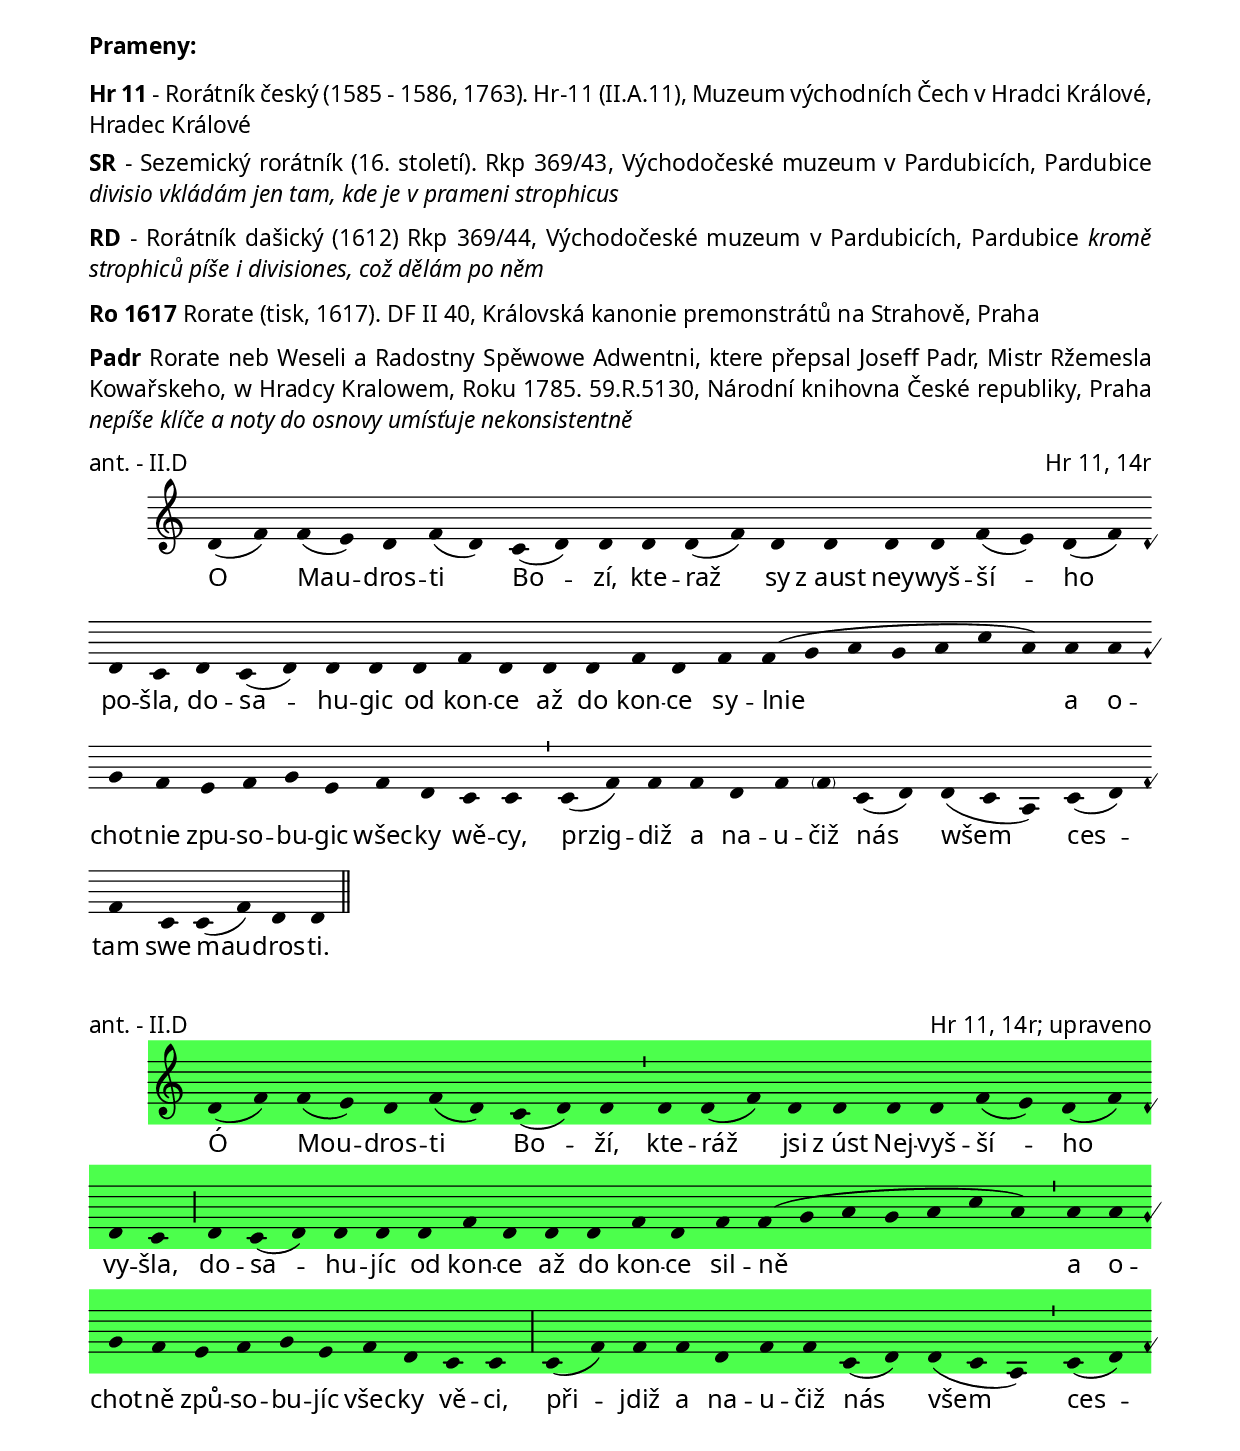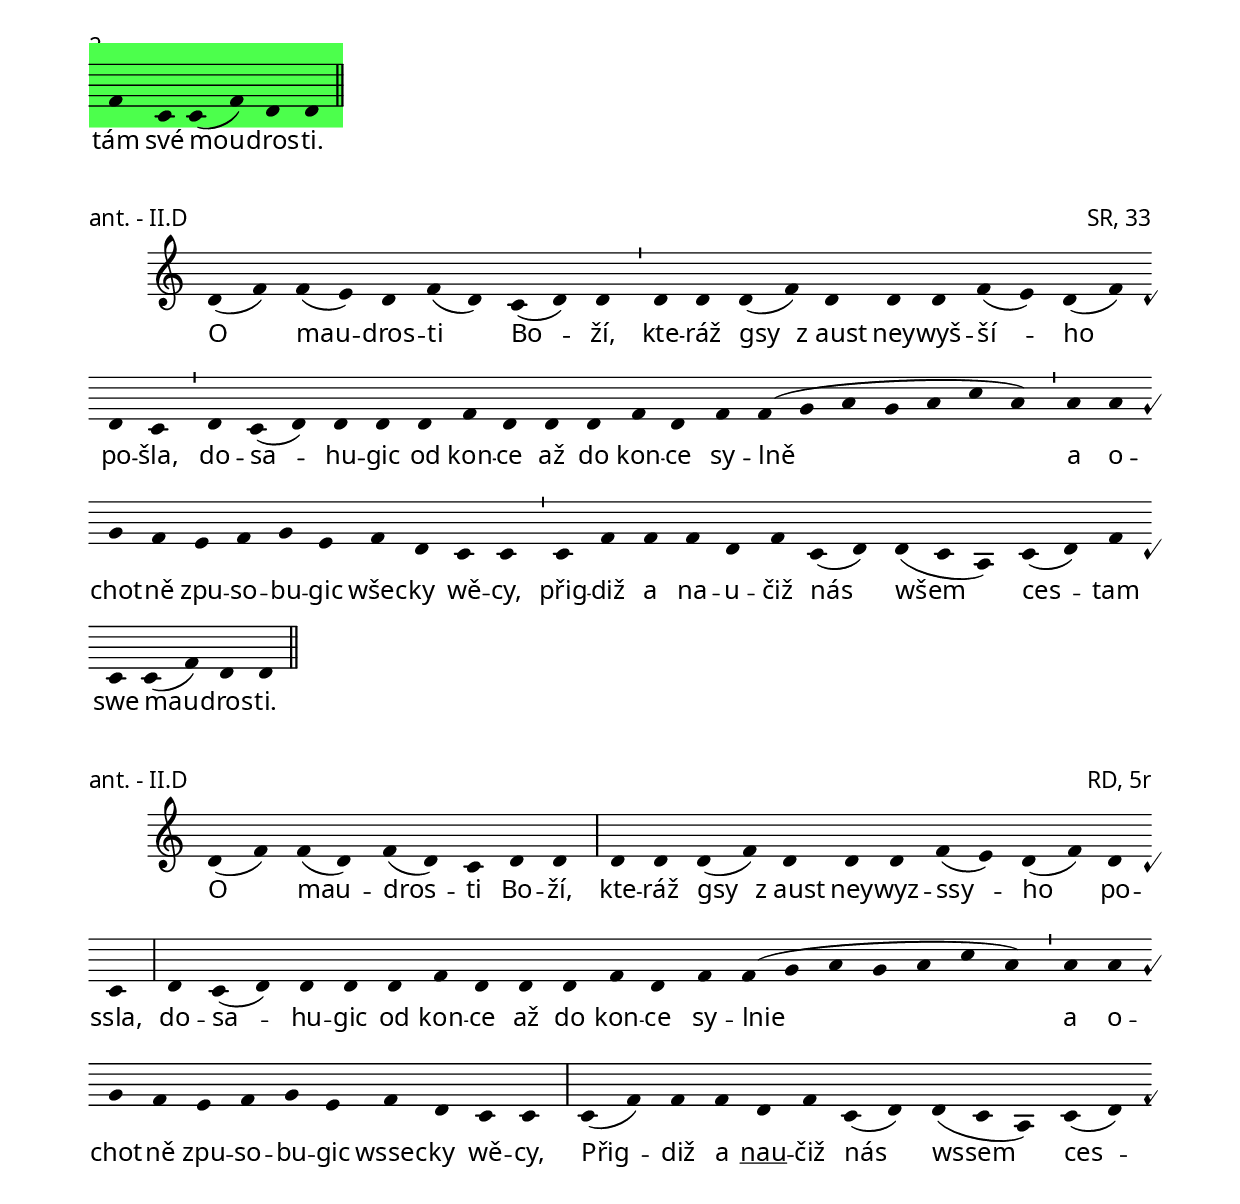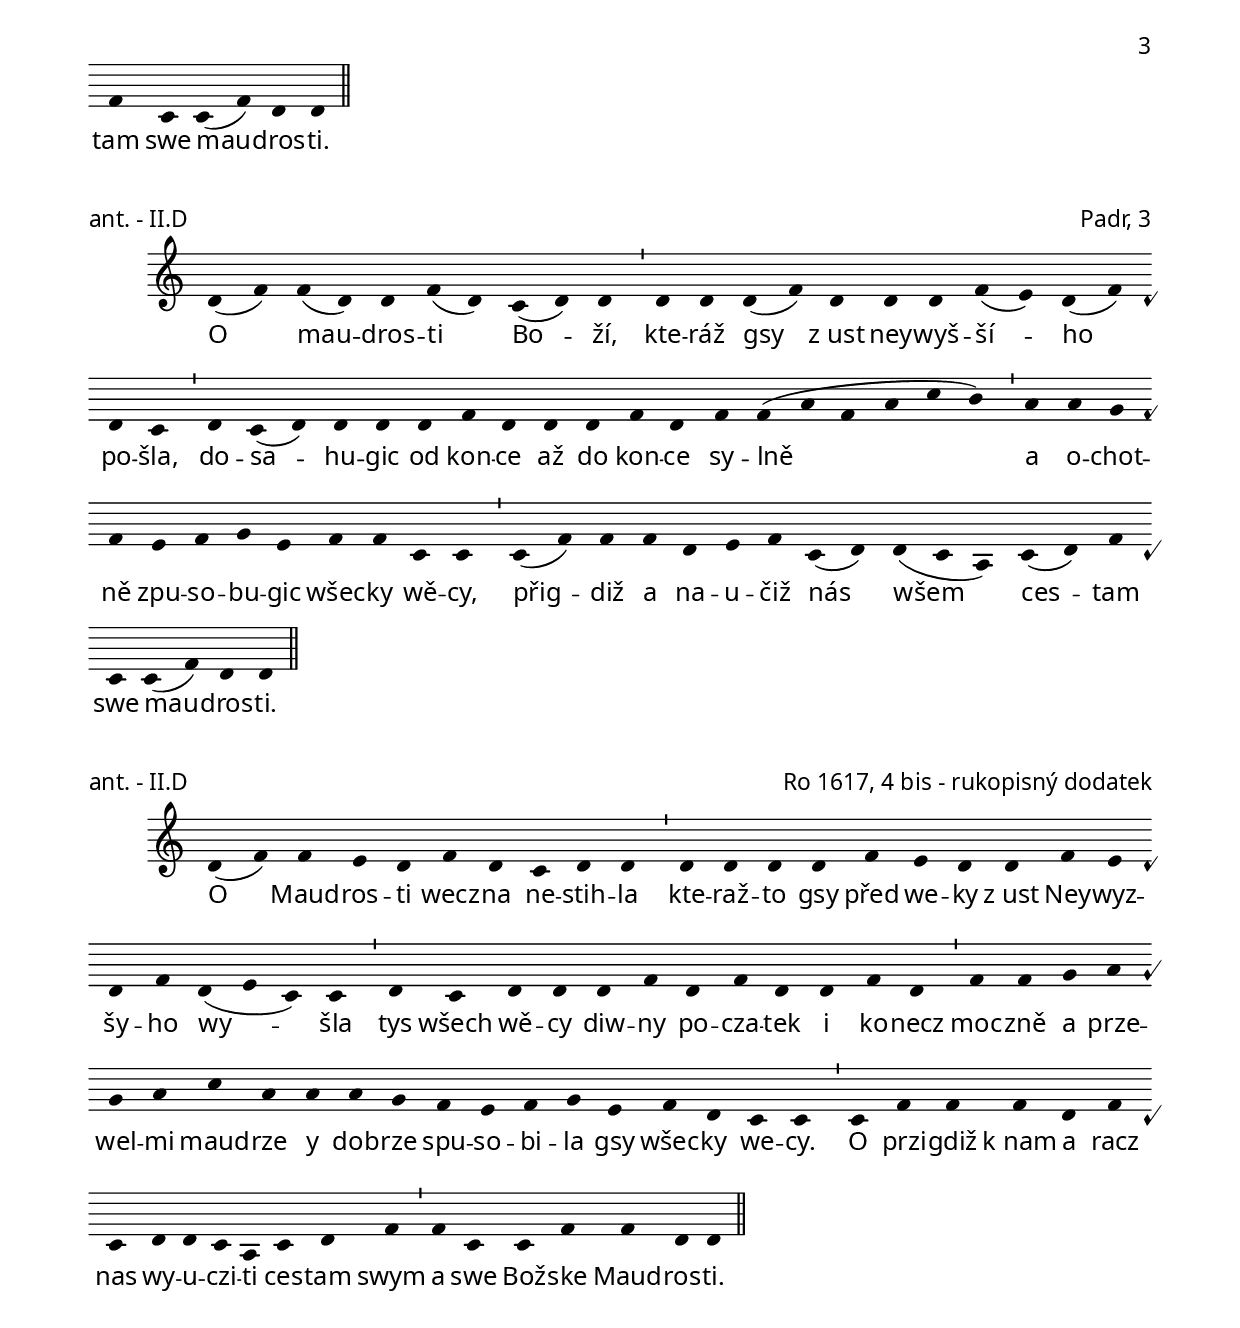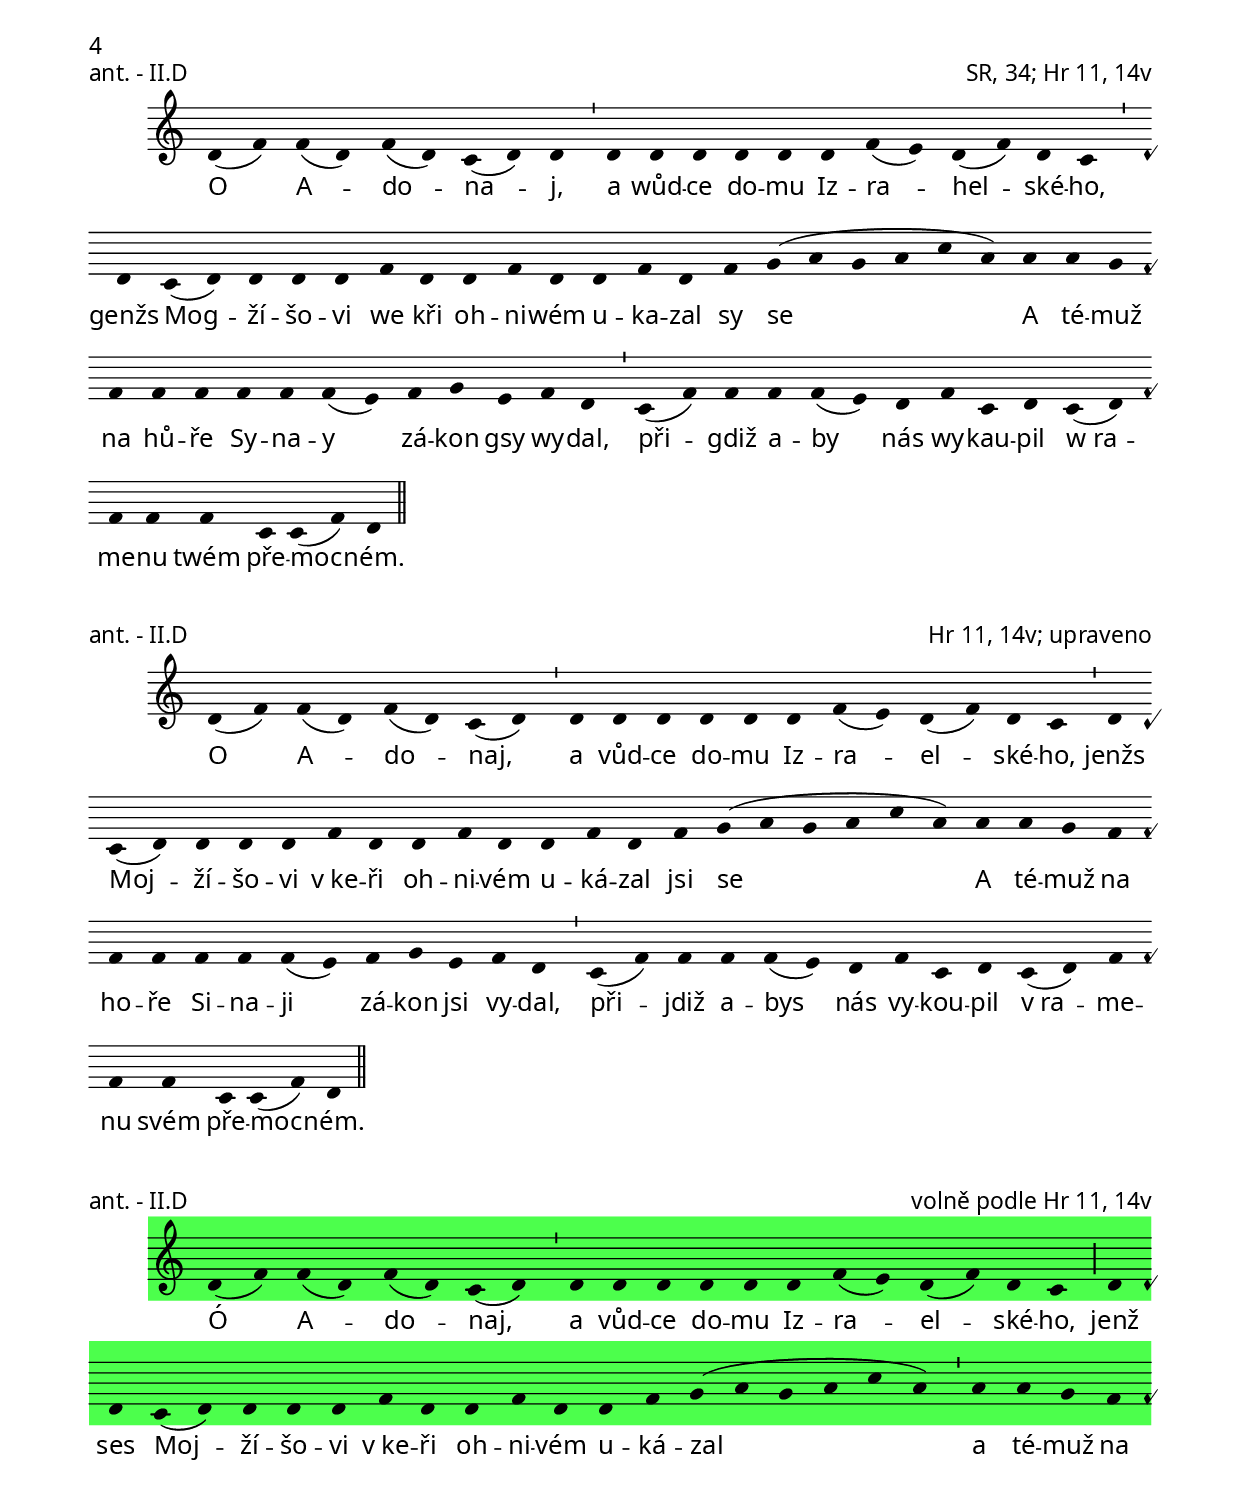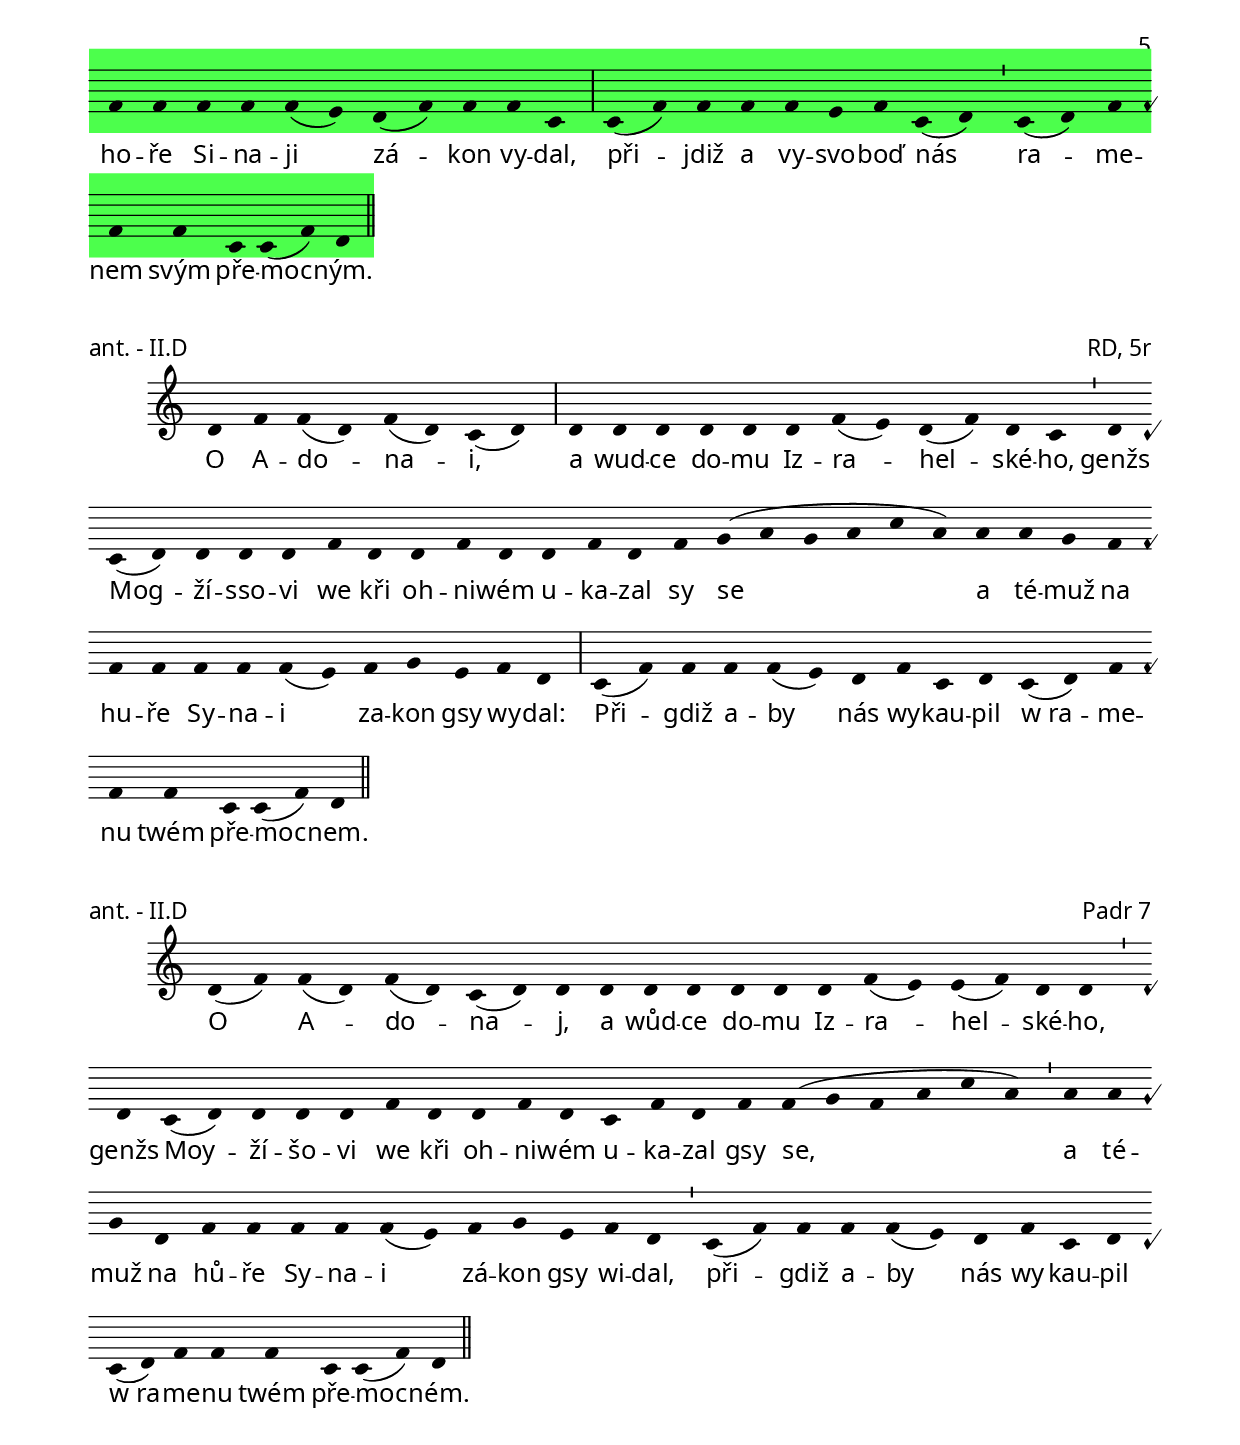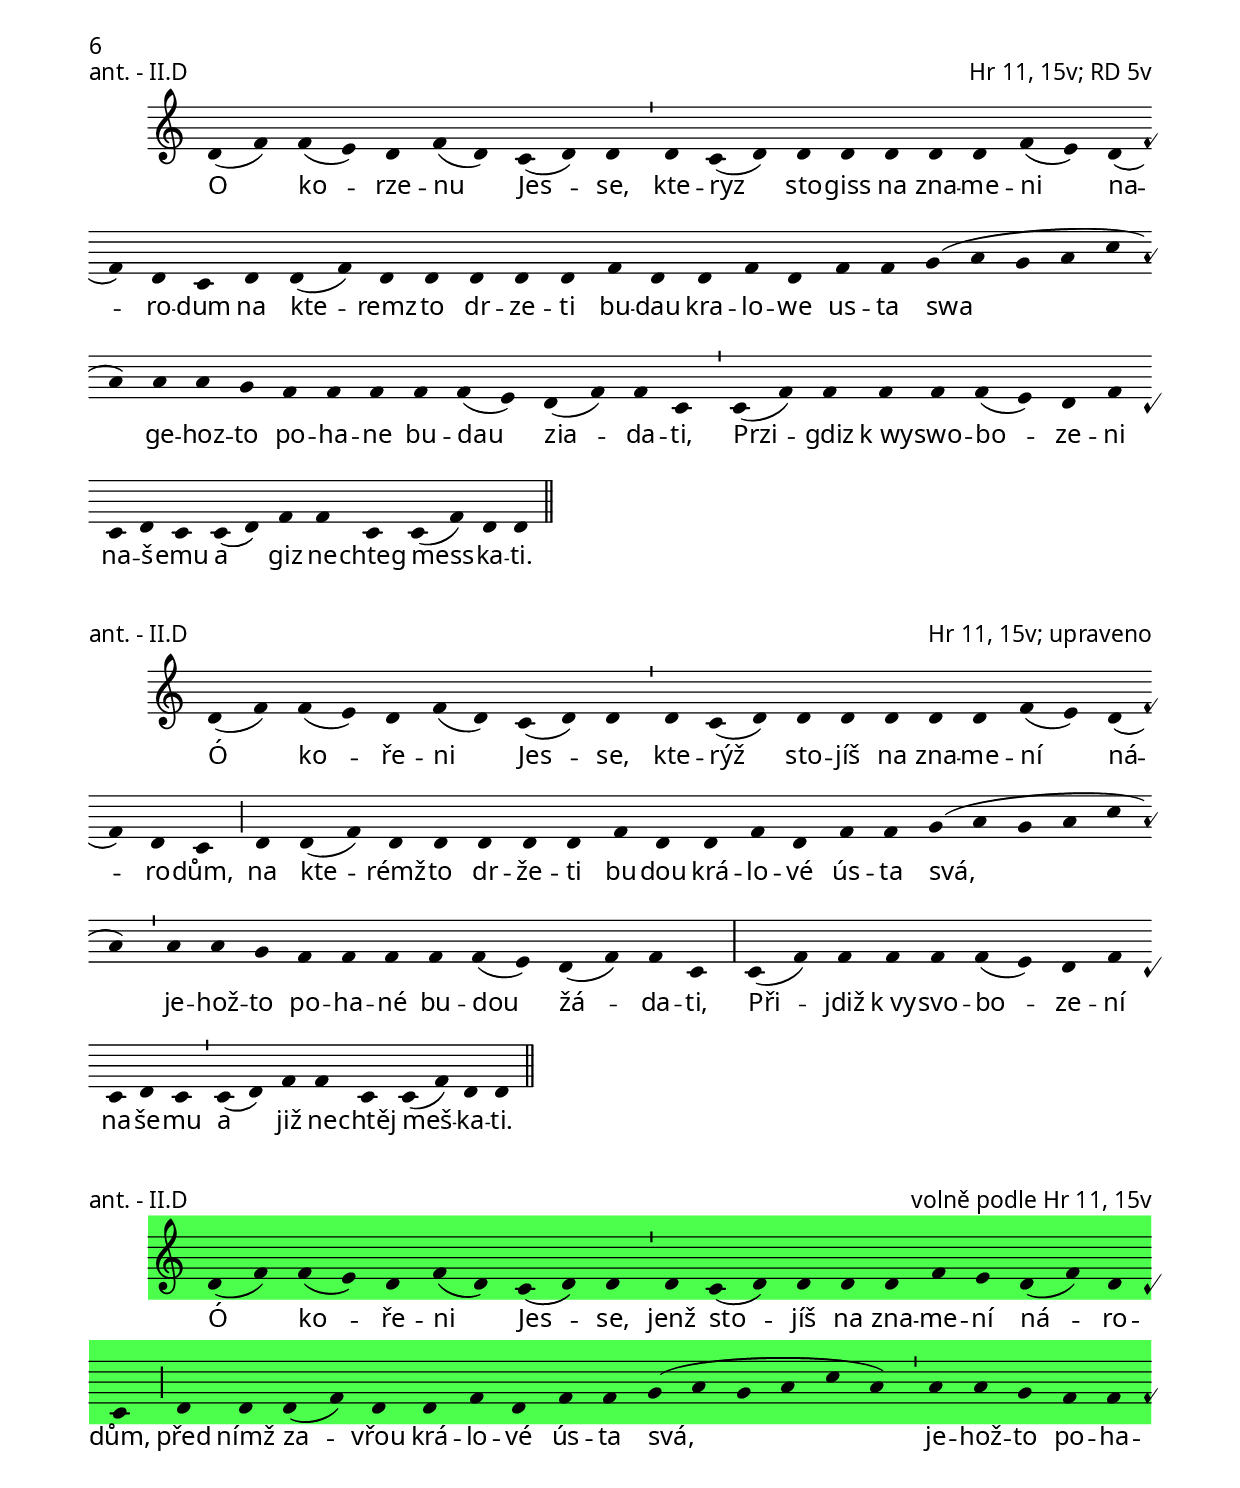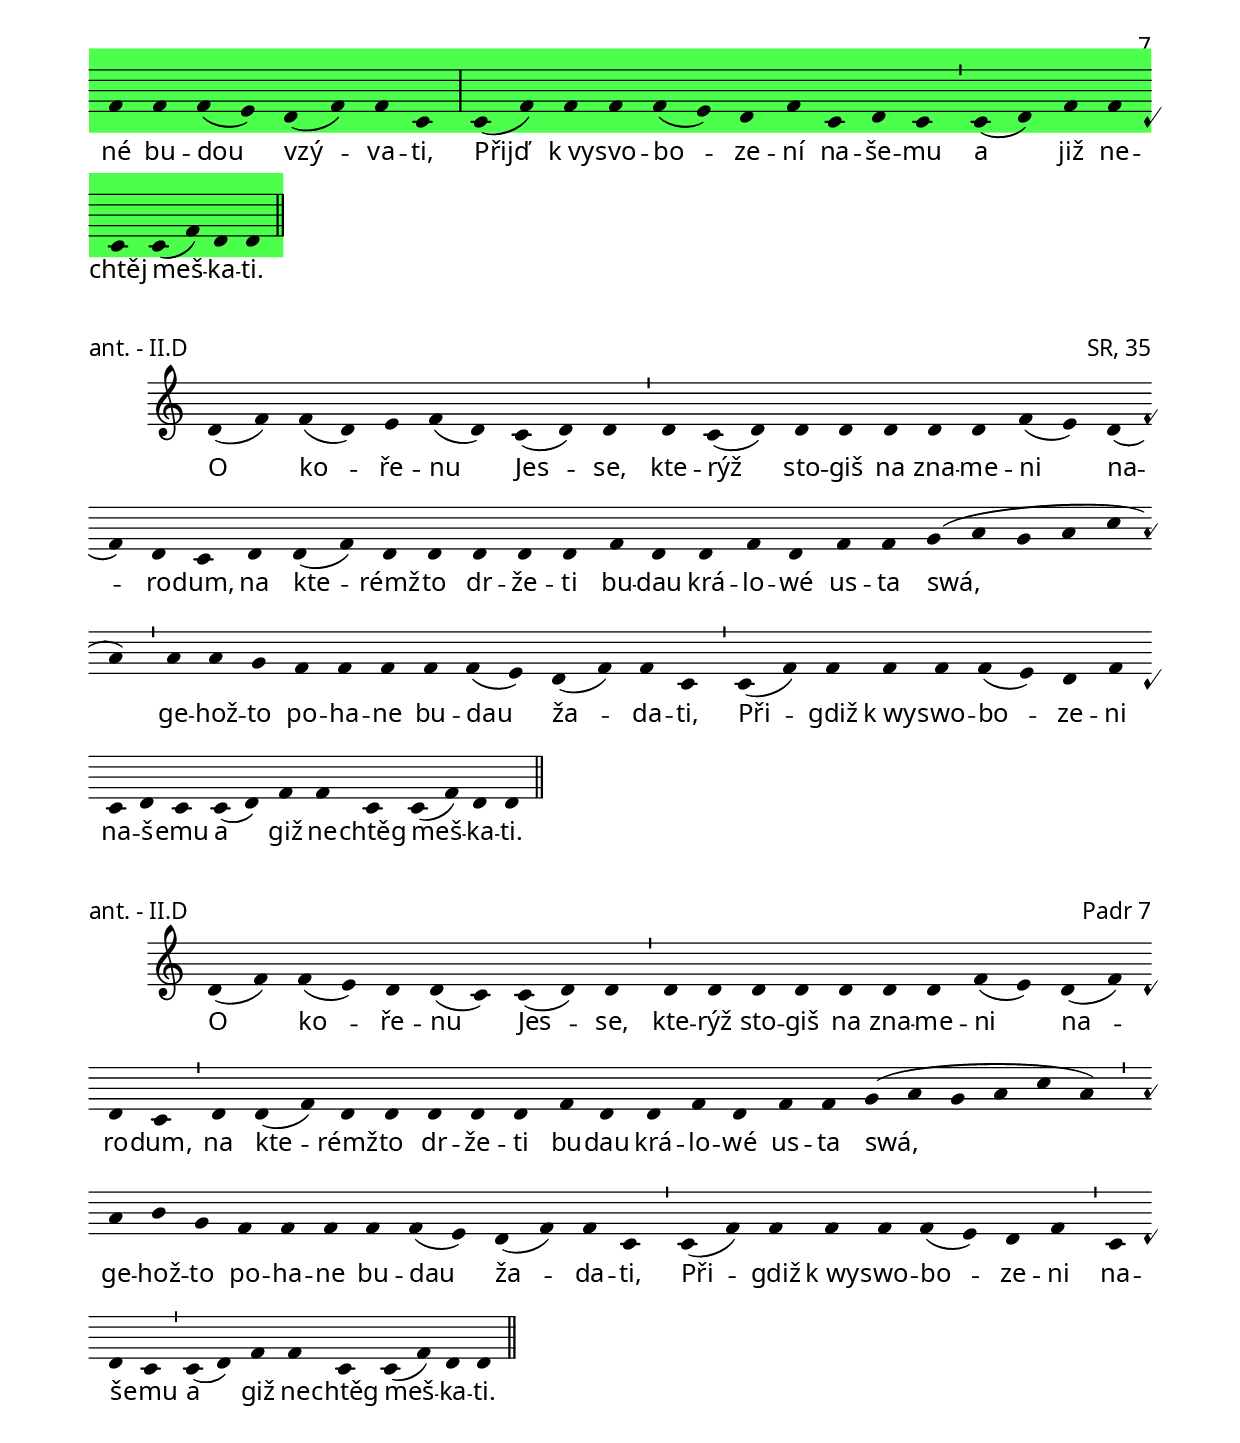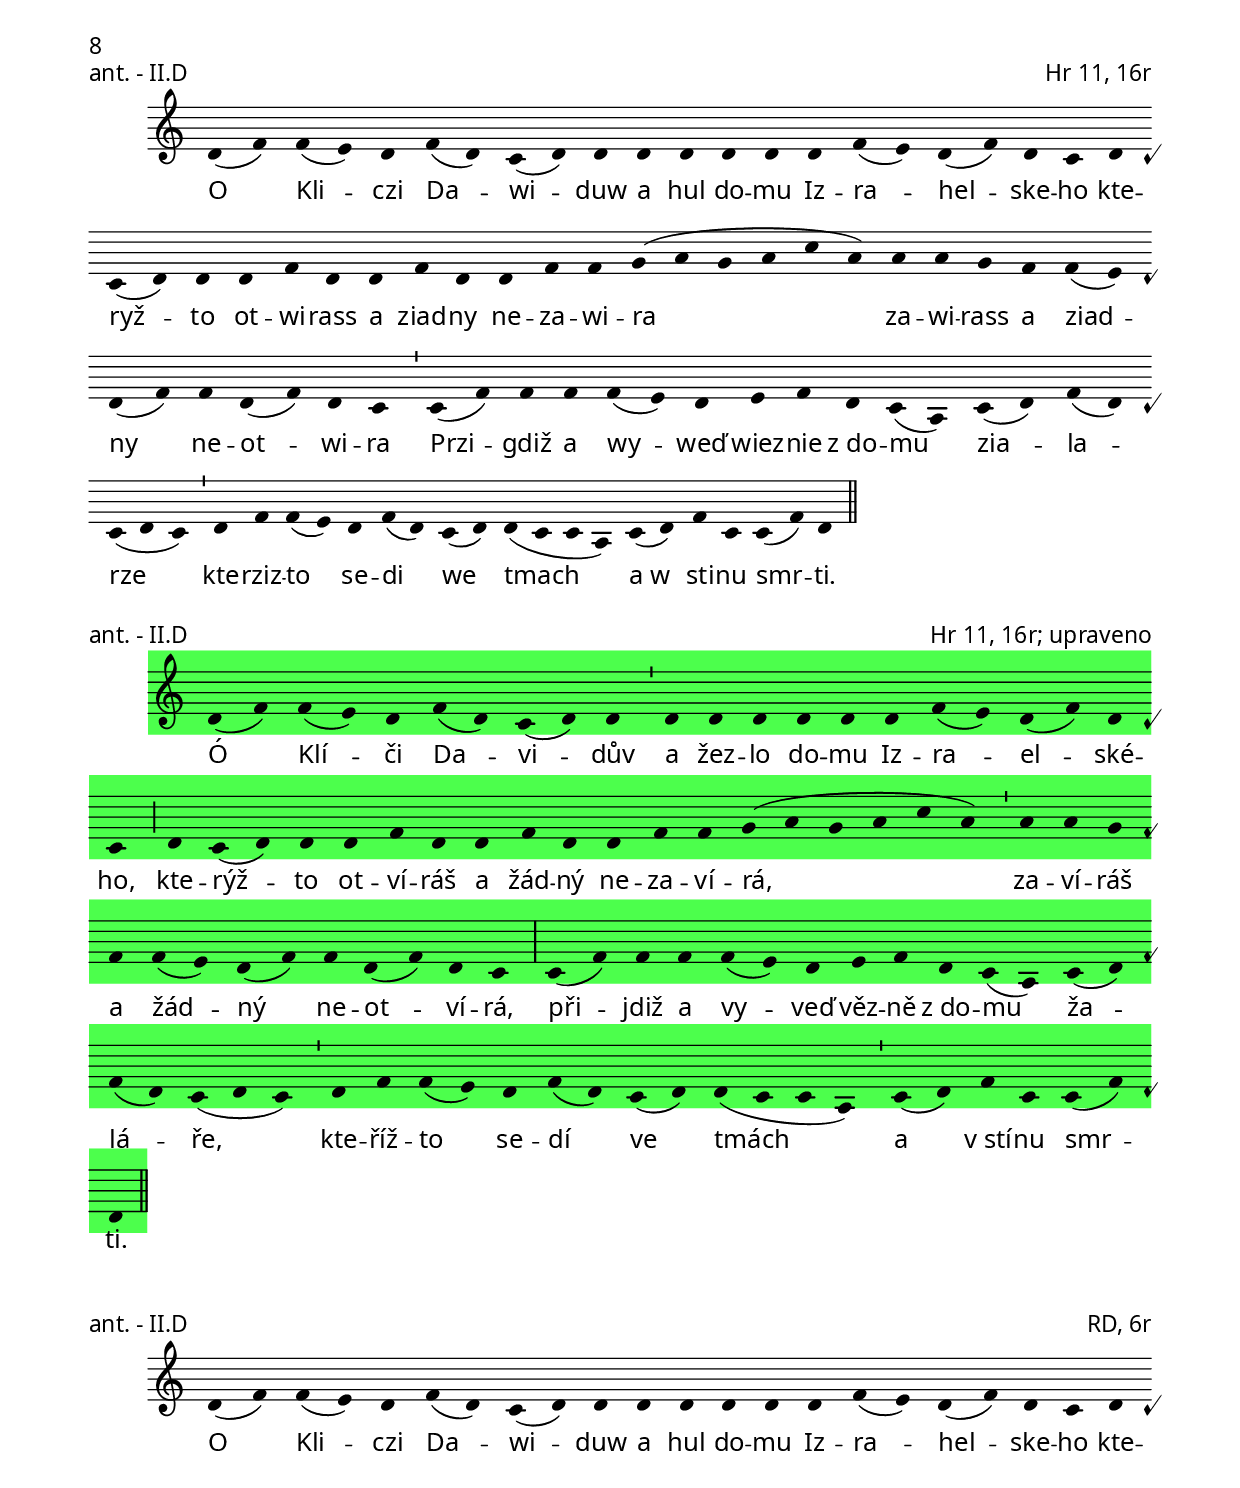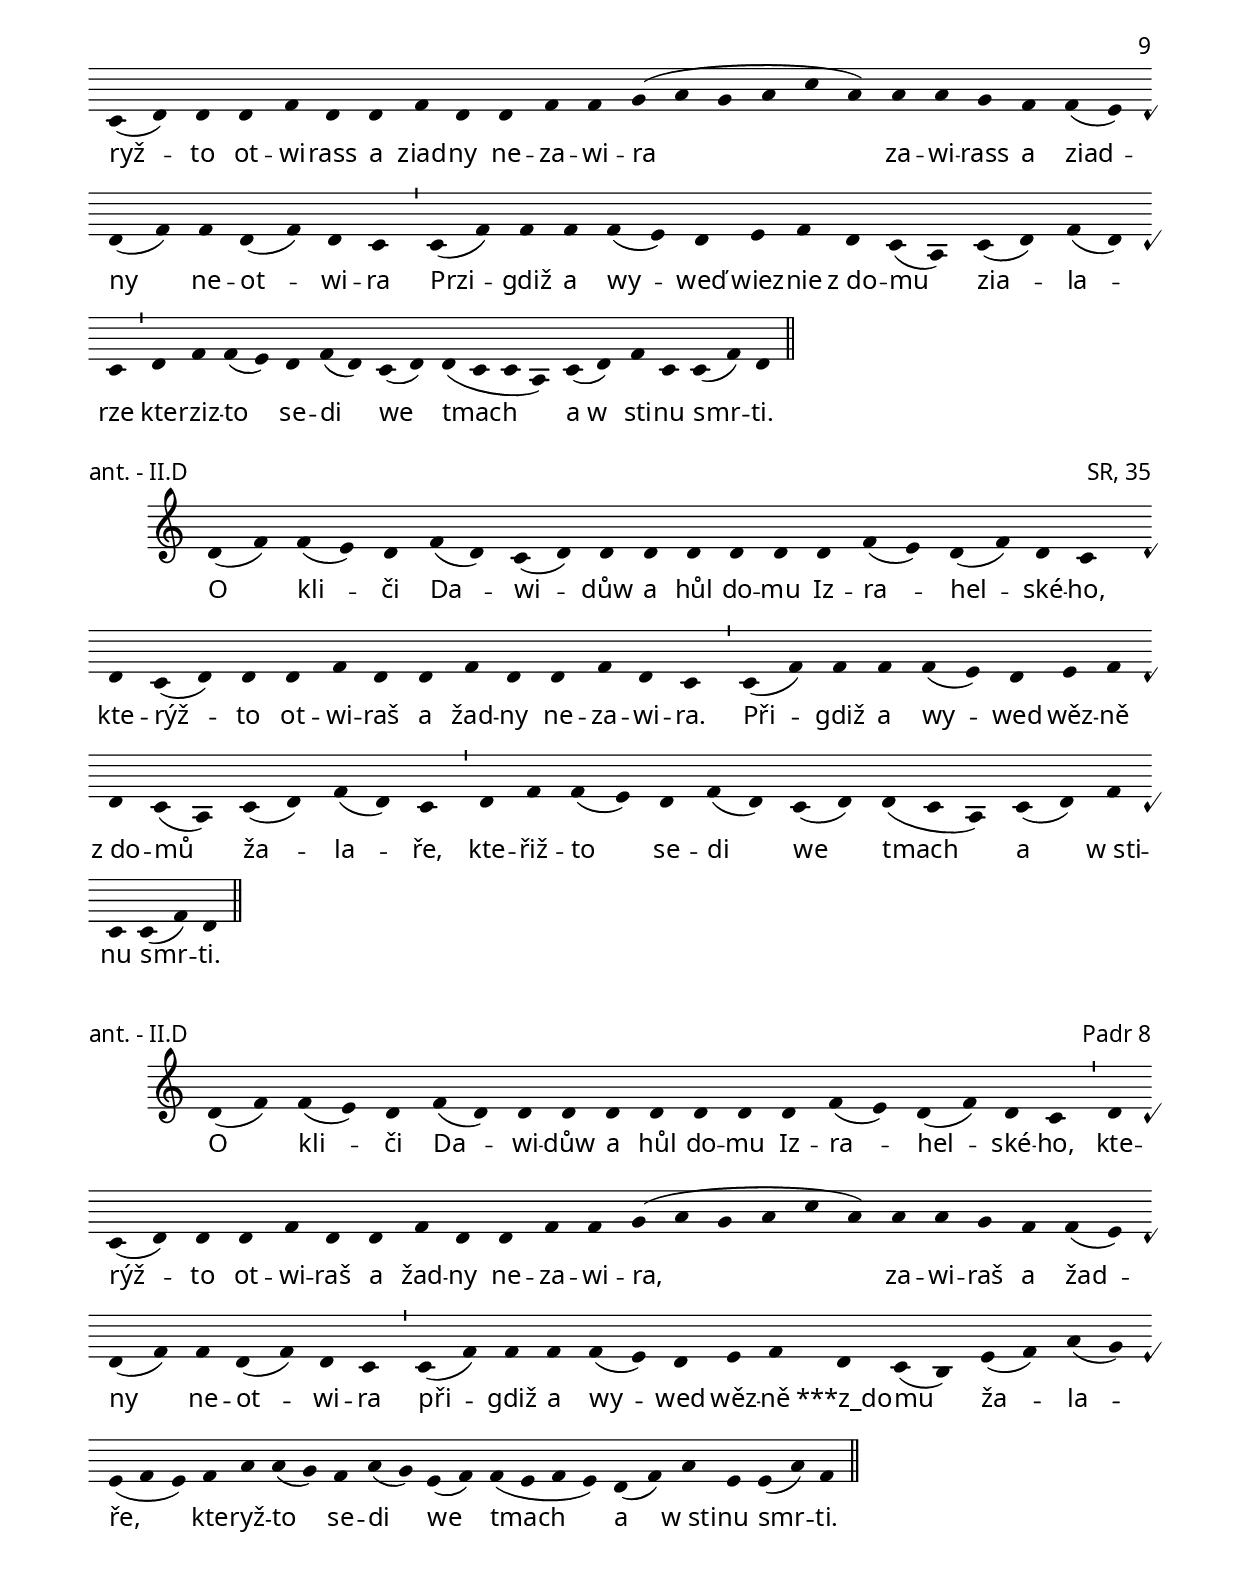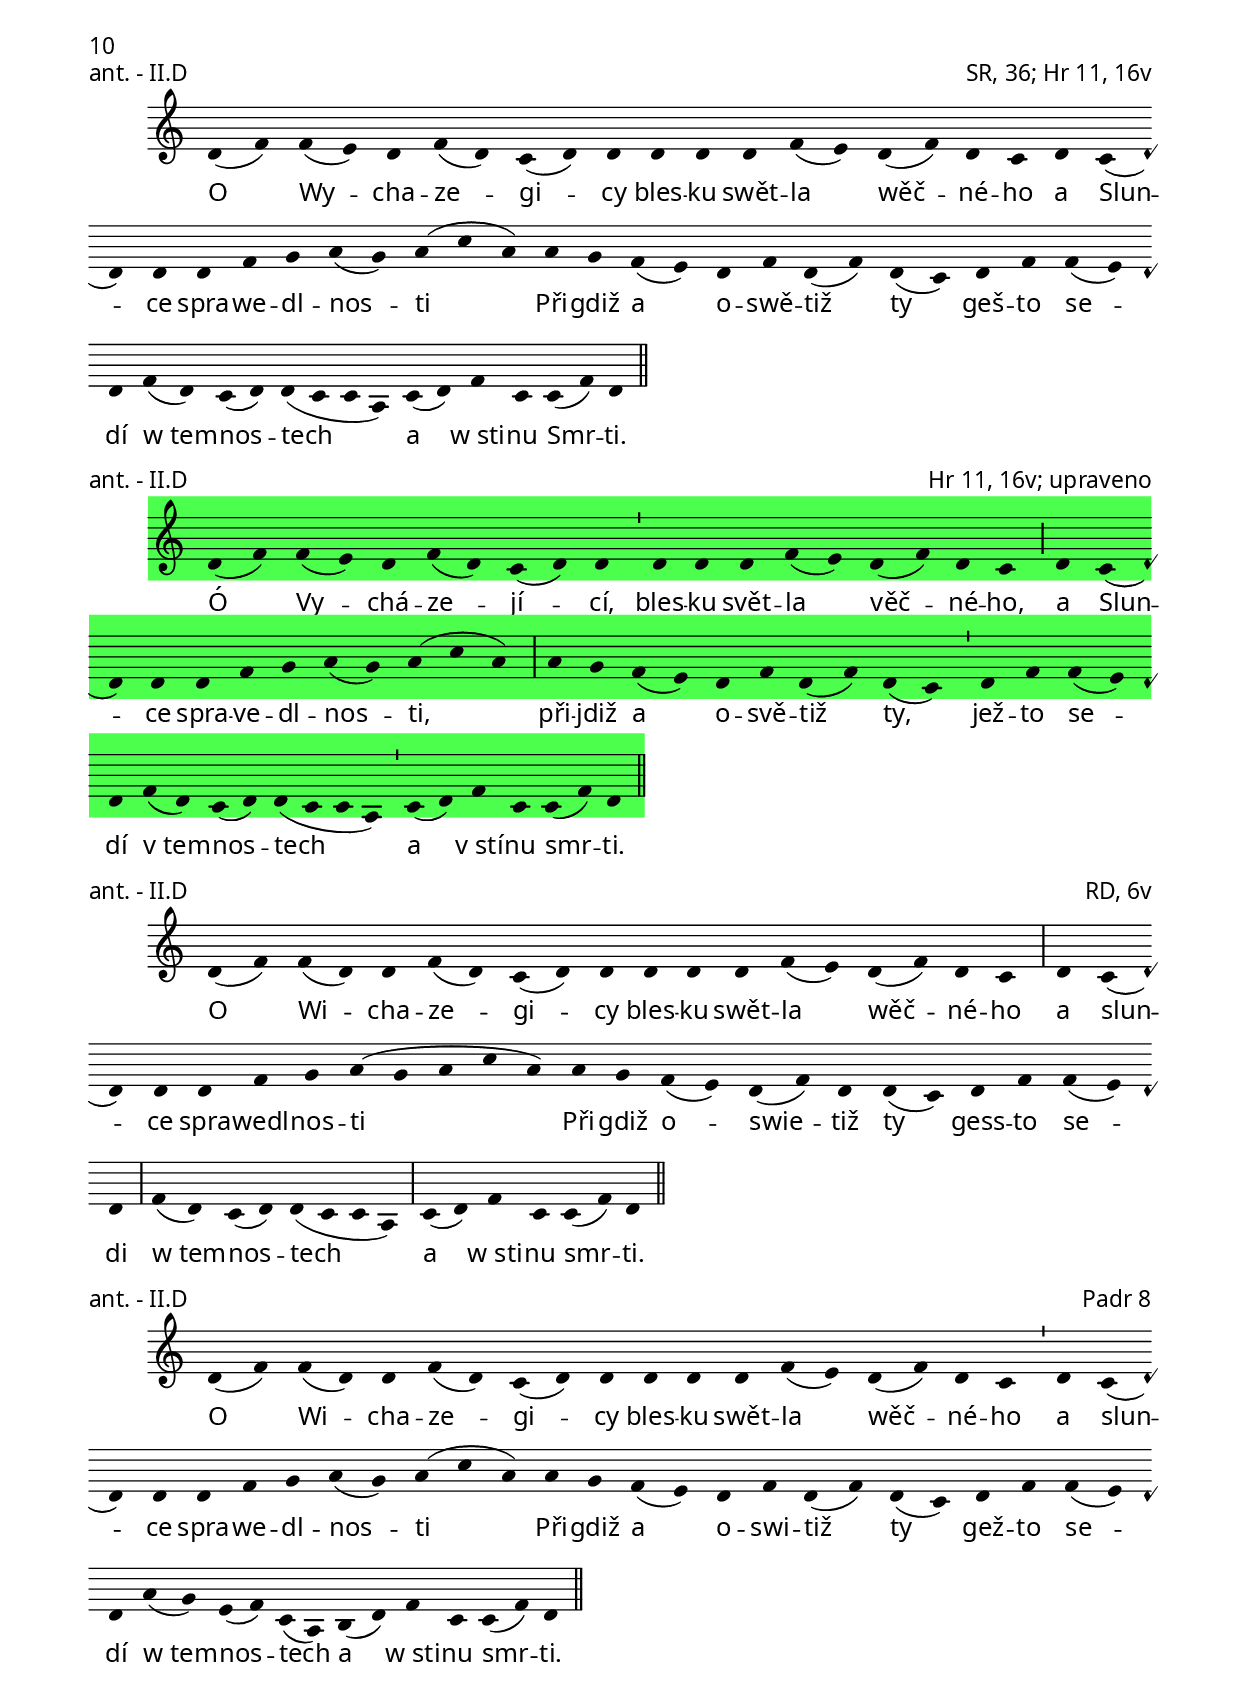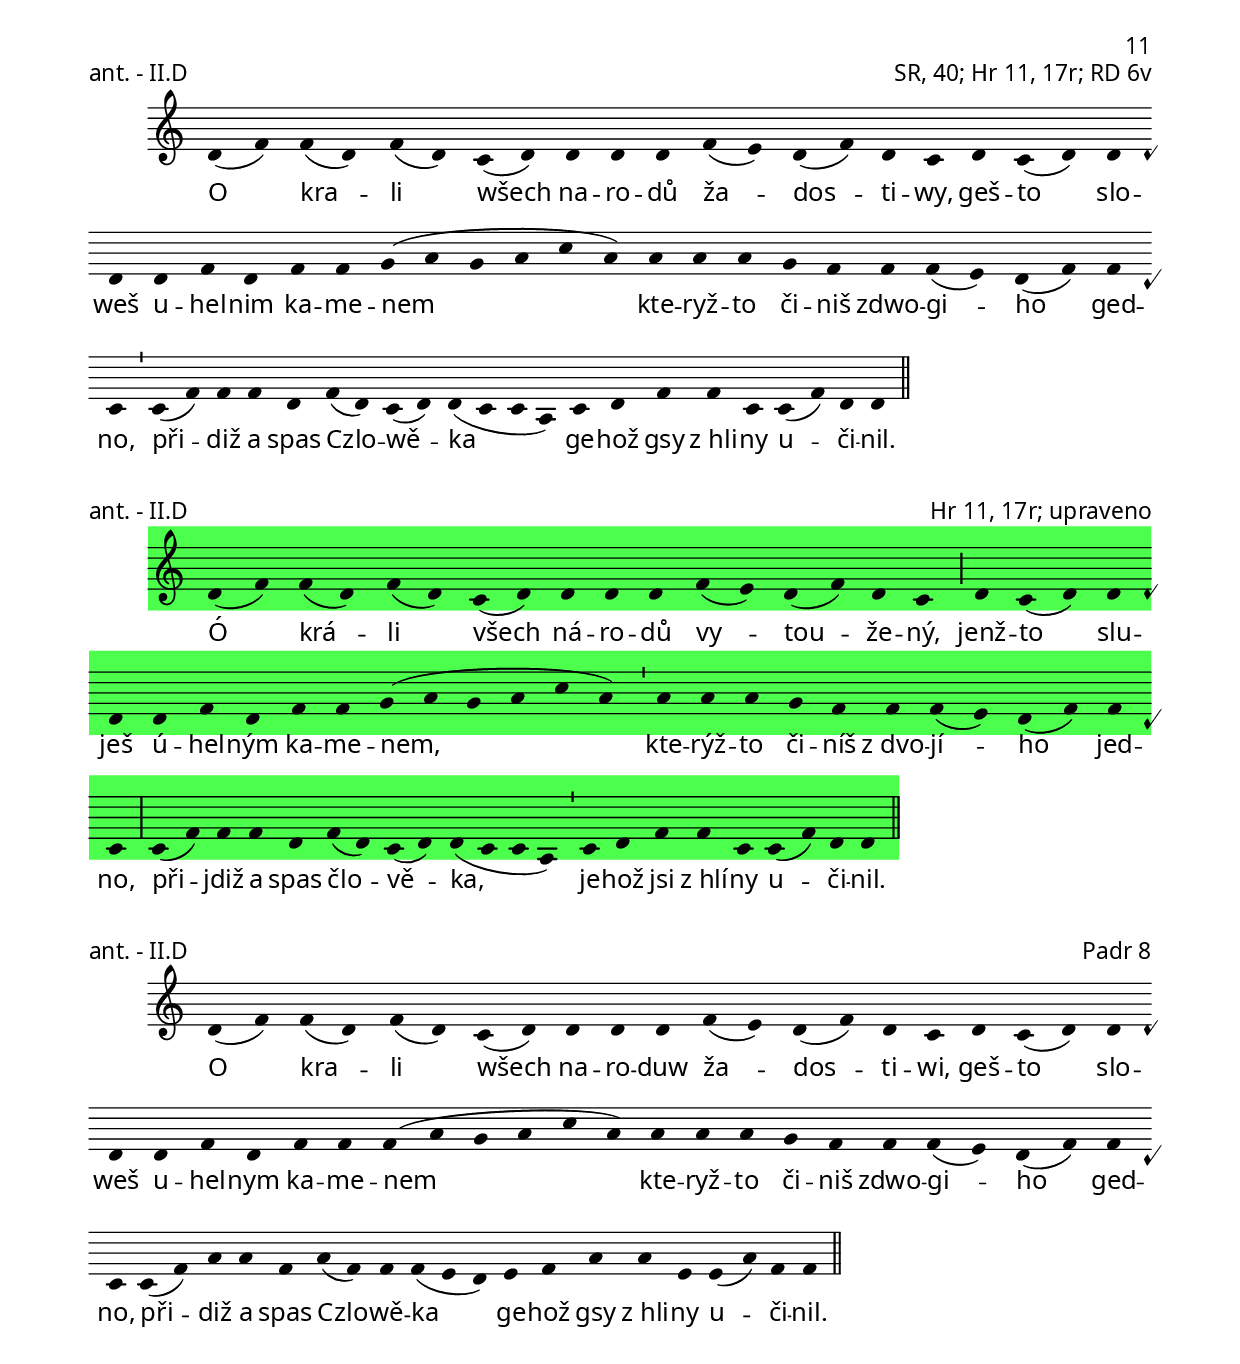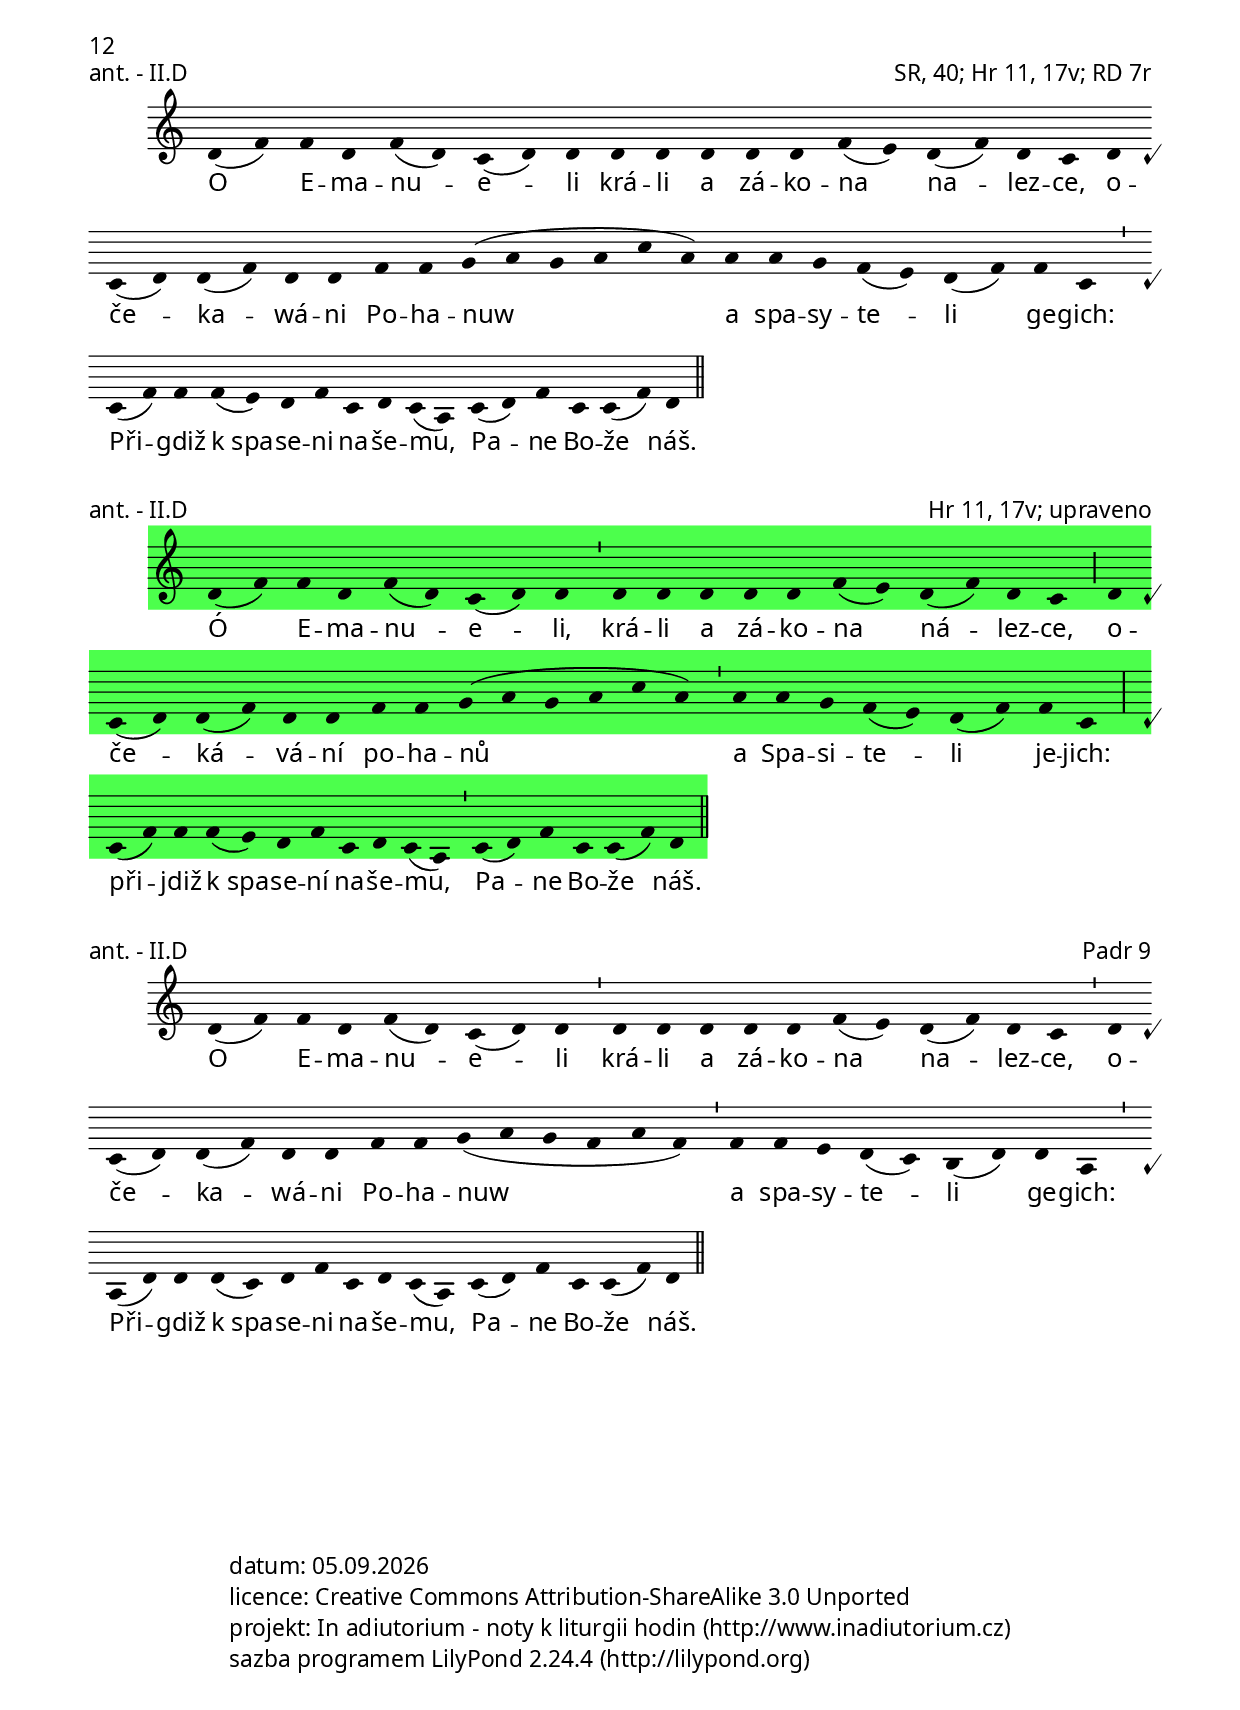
\version "2.17.24"

\include "../spolecne.ly"

%% uzitecne pro porovnavani melodickych variant
%\paper { #(set-paper-size "a4" 'landscape) }

\paper {
  ragged-bottom = ##t
}

% O-antifony k Magnificat pro predvanocni tyden.
% Nejprve sebrany antifony ze starych roratniku dostupnych v Manuscriptoriu.

% Transkripce jsou nepresne a neustalene, protoze mi chybi vzdelani
% a kvalita transkripce pro me neni zasadni - jde mi jen o vztah melodie
% a textu.

\markup\bold{Prameny:}
\markup\justify{
  \bold{Hr 11} - Rorátník český (1585 - 1586, 1763).
  Hr-11 (II.A.11), Muzeum východních Čech v Hradci Králové, Hradec Králové
}
\markup\justify{
  \bold{SR} -
  Sezemický rorátník (16. století).
  Rkp 369/43, Východočeské muzeum v Pardubicích, Pardubice
  \italic{divisio vkládám jen tam, kde je v prameni strophicus}
}
\markup\justify{
  \bold{RD} -
  Rorátník dašický (1612)
  Rkp 369/44, Východočeské muzeum v Pardubicích, Pardubice
  \italic{kromě strophiců píše i divisiones, což dělám po něm}
}
\markup\justify{
  \bold{Ro 1617} Rorate (tisk, 1617).
  DF II 40, Královská kanonie premonstrátů na Strahově, Praha
}
\markup\justify{
  \bold{Padr} Rorate neb Weseli a Radostny Spěwowe Adwentni, ktere přepsal Joseff Padr, Mistr Ržemesla Kowařskeho, w Hradcy Kralowem, Roku 1785.
  59.R.5130, Národní knihovna České republiky, Praha
  \italic{nepíše klíče a noty do osnovy umísťuje nekonsistentně}
}

sestavTitulekFons = \markup {
  \fill-line {
    \sestavTitulekBezZalmu
    \fromproperty #'header:fons
  }
}

\score {
  \relative c' {
    \choralniRezim
    d( f) f( e) d f( d) c( d) d \bar ""
    d d( f) d d d d f( e) d( f) d c \bar ""
    d c( d) d d d f d d d f d f f( g a g a c a) \bar ""
    a a g f e f g e f d c c \barMin
    c( f) f f d f \parenthesize f c( d) d( c a) c( d) f c c( f) d d \barFinalis
  }
  \addlyrics {
    O Mau -- dros -- ti Bo -- zí,
    kte -- raž sy z_aust ney -- wyš -- ší -- ho po -- šla,
    do -- sa -- hu -- gic od kon -- ce až do kon -- ce
    sy -- lnie a o -- chot -- nie zpu -- so -- bu -- gic wšec -- ky wě -- cy,
    przig -- diž a na -- u -- čiž nás wšem ces -- tam swe mau -- dros -- ti.
  }
  \header {
    quid = "ant."
    modus = "II"
    differentia = "D"
    psalmus = ""
    id = ""
    fons = "Hr 11, 14r"
    piece = \markup {\sestavTitulekFons}
  }
}

\score {
  \relative c' {
    \zvyraznovacZeleny
    \choralniRezim
    d( f) f( e) d f( d) c( d) d \barMin
    d d( f) d d d d f( e) d( f) d c \barMaior
    d c( d) d d d f d d d f d f f( g a g a c a) \barMin
    a a g f e f g e f d c c \barMax
    c( f) f f d f f c( d) d( c a) \barMin c( d) f c c( f) d d \barFinalis
  }
  \addlyrics {
    Ó Mou -- dros -- ti Bo -- ží,
    kte -- ráž jsi z_úst Nej -- vyš -- ší -- ho vy -- šla,
    do -- sa -- hu -- jíc od kon -- ce až do kon -- ce
    sil -- ně a o -- chot -- ně způ -- so -- bu -- jíc všec -- ky vě -- ci,
    při -- jdiž a na -- u -- čiž nás všem ces -- tám své mou -- dros -- ti.
  }
  \header {
    quid = "ant."
    modus = "II"
    differentia = "D"
    psalmus = ""
    id = ""
    fons = "Hr 11, 14r; upraveno"
    piece = \markup {\sestavTitulekFons}
  }
}

\score {
  \relative c' {
    \choralniRezim
    d( f) f( e) d f( d) c( d) d \barMin
    d d d( f) d d d f( e) d( f) d c \barMin
    d c( d) d d d f d d d f d f f( g a g a c a) \barMin
    a a g f e f g e f d c c \barMin
    c f f f d f c( d) d( c a) c( d) f c c( f) d d \barFinalis
  }
  \addlyrics {
    O mau -- dros -- ti Bo -- ží,
    kte -- ráž gsy z_aust ney -- wyš -- ší -- ho po -- šla,
    do -- sa -- hu -- gic od kon -- ce až do kon -- ce
    sy -- lně a o -- chot -- ně zpu -- so -- bu -- gic wšec -- ky wě -- cy,
    přig -- diž a na -- u -- čiž nás wšem ces -- tam swe mau -- dros -- ti.
  }
  \header {
    quid = "ant."
    modus = "II"
    differentia = "D"
    psalmus = ""
    id = ""
    fons = "SR, 33"
    piece = \markup {\sestavTitulekFons}
  }
}

\score {
  \relative c' {
    \choralniRezim
    d( f) f( d) f( d) c d d \barMax
    d d d( f) d d d f( e) d( f) d c \barMax
    d c( d) d d d f d d d f d f f( g a g a c a) \barMin
    a a g f e f g e f d c c \barMax
    c( f) f f d f c( d) d( c a) c( d) f c c( f) d d \barFinalis
  }
  \addlyrics {
    O mau -- dros -- ti Bo -- ží,
    kte -- ráž gsy z_aust ney -- wyz -- ssy -- ho po -- ssla,
    do -- sa -- hu -- gic od kon -- ce až do kon -- ce
    sy -- lnie a o -- chot -- ně zpu -- so -- bu -- gic wssec -- ky wě -- cy,
    Přig -- diž a \markup\underline{nau} -- čiž nás wssem ces -- tam swe mau -- dros -- ti.
  }
  \header {
    quid = "ant."
    modus = "II"
    differentia = "D"
    psalmus = ""
    id = ""
    fons = "RD, 5r"
    piece = \markup {\sestavTitulekFons}
  }
}

\score {
  \relative c' {
    \choralniRezim
    d( f) f( d) d f( d) c( d) d \barMin
    d d d( f) d d d f( e) d( f) d c \barMin
    d c( d) d d d f d d d f d f f( a f a c b) \barMin
    a a g f e f g e f f c c \barMin
    c( f) f f d e f c( d) d( c a) c( d) f c c( f) d d \barFinalis
  }
  \addlyrics {
    O mau -- dros -- ti Bo -- ží,
    kte -- ráž gsy z_ust ney -- wyš -- ší -- ho po -- šla,
    do -- sa -- hu -- gic od kon -- ce až do kon -- ce
    sy -- lně a o -- chot -- ně zpu -- so -- bu -- gic wšec -- ky wě -- cy,
    přig -- diž a na -- u -- čiž nás wšem ces -- tam swe mau -- dros -- ti.
  }
  \header {
    quid = "ant."
    modus = "II"
    differentia = "D"
    psalmus = ""
    id = ""
    fons = "Padr, 3"
    piece = \markup {\sestavTitulekFons}
  }
}

\score {
  \relative c' {
    \choralniRezim
    d4( f) f e d f d c d d \barMin
    d d d d f e d d f e d f d( e c) c \barMin
    d c d d d f d f d d f d \barMin
    f f g a g a c a a a g f e f g e f d c c \barMin
    c f f f d f c d d c a c d f \barMin f c c f f d d \barFinalis
  }
  \addlyrics {
    O Maud -- ros -- ti wecz -- na ne -- stih -- la
    kte -- raž -- to gsy před we -- ky z_ust Ney -- wyz -- šy -- ho wy -- šla
    tys wšech wě -- cy diw -- ny po -- cza -- tek i ko -- necz
    moc -- zně a prze -- wel -- mi maud -- rze y dob -- rze
    spu -- so -- bi -- la gsy wšec -- ky we -- cy.
    O przi -- gdiž k_nam a racz nas wy -- u -- czi -- ti ces -- tam swym
    a swe Bož -- ske Maud -- ros -- ti.
  }
  \header {
    quid = "ant."
    modus = "II"
    differentia = "D"
    psalmus = ""
    id = ""
    fons = "Ro 1617, 4 bis - rukopisný dodatek"
    piece = \markup {\sestavTitulekFons}
  }
}

\pageBreak

\score {
  \relative c' {
    \choralniRezim
    d4( f) f( d) f( d) c( d) d \barMin
    d d d d d d f( e) d( f) d c \barMin
    d c( d) d d d f d d f d d f d f g( a g a c a) \bar ""
    a a g f f f f f f( e) f g e f d \barMin
    c( f) f f f( e) d f c d c( d) f f f c c( f) d \barFinalis
  }
  \addlyrics {
    O A -- do -- na -- j, a wůd -- ce do -- mu Iz -- ra -- hel -- ské -- ho,
    genžs Mog -- ží -- šo -- vi we kři oh -- ni -- wém u -- ka -- zal sy se
    A té -- muž na hů -- ře Sy -- na -- y zá -- kon gsy wy -- dal,
    při -- gdiž a -- by nás wy -- kau -- pil w_ra -- me -- nu twém
    pře -- moc -- ném.
  }
  \header {
    quid = "ant."
    modus = "II"
    differentia = "D"
    psalmus = ""
    id = ""
    fons = "SR, 34; Hr 11, 14v"
    % Hr 11: ma pouze mene strophicu
    piece = \markup {\sestavTitulekFons}
  }
}

\score {
  \relative c' {
    \choralniRezim
    d4( f) f( d) f( d) c( d) \barMin
    d d d d d d f( e) d( f) d c \barMin
    d c( d) d d d f d d f d d f d f g( a g a c a) \bar ""
    a a g f f f f f f( e) f g e f d \barMin
    c( f) f f f( e) d f c d c( d) f f f c c( f) d \barFinalis
  }
  \addlyrics {
    O A -- do -- naj, a vůd -- ce do -- mu Iz -- ra -- el -- ské -- ho,
    jenžs Moj -- ží -- šo -- vi v_ke -- ři oh -- ni -- vém u -- ká -- zal jsi se
    A té -- muž na ho -- ře Si -- na -- ji zá -- kon jsi vy -- dal,
    při -- jdiž a -- bys nás vy -- kou -- pil v_ra -- me -- nu svém
    pře -- moc -- ném.
  }
  \header {
    quid = "ant."
    modus = "II"
    differentia = "D"
    psalmus = ""
    id = ""
    fons = "Hr 11, 14v; upraveno"
    piece = \markup {\sestavTitulekFons}
  }
}

\score {
  \relative c' {
    \zvyraznovacZeleny
    \choralniRezim
    d4( f) f( d) f( d) c( d) \barMin
    d d d d d d f( e) d( f) d c \barMaior
    d d c( d) d d d f d d f d d f g( a g a c a) \barMin
    a a g f f f f f f( e) d( f) f f c \barMax
    c( f) f f f e f c( d) \barMin c( d) f f f c c( f) d \barFinalis
  }
  \addlyrics {
    Ó A -- do -- naj, a vůd -- ce do -- mu Iz -- ra -- el -- ské -- ho,
    jenž ses Moj -- ží -- šo -- vi v_ke -- ři oh -- ni -- vém u -- ká -- zal
    a té -- muž na ho -- ře Si -- na -- ji zá -- kon vy -- dal,
    při -- jdiž a vy -- svo -- boď nás
    ra -- me -- nem svým pře -- moc -- ným.
  }
  \header {
    quid = "ant."
    modus = "II"
    differentia = "D"
    psalmus = ""
    id = ""
    fons = "volně podle Hr 11, 14v"
    piece = \markup {\sestavTitulekFons}
  }
}

\score {
  \relative c' {
    \choralniRezim
    d4 f f( d) f( d) c( d) \barMax
    d d d d d d f( e) d( f) d c \barMin
    d c( d) d d d f d d f d d f d f g( a g a c a) \bar ""
    a a g f f f f f f( e) f g e f d \barMax
    c( f) f f f( e) d f c d c( d) f f f c c( f) d \barFinalis
  }
  \addlyrics {
    O A -- do -- na -- i, a wud -- ce do -- mu Iz -- ra -- hel -- ské -- ho,
    genžs Mog -- ží -- sso -- vi we kři oh -- ni -- wém u -- ka -- zal sy se
    a té -- muž na hu -- ře Sy -- na -- i za -- kon gsy wy -- dal:
    Při -- gdiž a -- by nás wy -- kau -- pil w_ra -- me -- nu twém
    pře -- moc -- nem.
  }
  \header {
    quid = "ant."
    modus = "II"
    differentia = "D"
    psalmus = ""
    id = ""
    fons = "RD, 5r"
    % Hr 11: ma pouze mene strophicu
    piece = \markup {\sestavTitulekFons}
  }
}

\score {
  \relative c' {
    \choralniRezim
    d4( f) f( d) f( d) c( d) d
    d d d d d d f( e) e( f) d d \barMin
    d c( d) d d d f d d f d c f d f f( g f a c a) \barMin
    a a g d f f f f f( e) f g e f d \barMin
    c( f) f f f( e) d f c d c( d) f f f c c( f) d \barFinalis
  }
  \addlyrics {
    O A -- do -- na -- j, a wůd -- ce do -- mu Iz -- ra -- hel -- ské -- ho,
    genžs Moy -- ží -- šo -- vi we kři oh -- ni -- wém u -- ka -- zal gsy se,
    a té -- muž na hů -- ře Sy -- na -- i zá -- kon gsy wi -- dal,
    při -- gdiž a -- by nás wy -- kau -- pil w_ra -- me -- nu twém
    pře -- moc -- ném.
  }
  \header {
    quid = "ant."
    modus = "II"
    differentia = "D"
    psalmus = ""
    id = ""
    fons = "Padr 7"
    piece = \markup {\sestavTitulekFons}
  }
}

\pageBreak

\score {
  \relative c' {
    \choralniRezim
    d4( f) f( e) d f( d) c( d) d \barMin
    d c( d) d d d d d f( e) d( f) d c \bar ""
    d d( f) d d d d d f d d f d f f g( a g a c a) \bar ""
    a a g f f f f f( e) d( f) f c \barMin
    c( f) f f f f( e) d f c d c c( d) f f c c( f) d d \barFinalis
  }
  \addlyrics {
    O ko -- rze -- nu Jes -- se,
    kte -- ryz sto -- giss na zna -- me -- ni na -- ro -- dum
    na kte -- remz -- to dr -- ze -- ti bu -- dau kra -- lo -- we us -- ta swa
    ge -- hoz -- to po -- ha -- ne bu -- dau zia -- da -- ti,
    Przi -- gdiz k_wy -- swo -- bo -- ze -- ni na -- š -- emu
    a giz ne -- chteg mess -- ka -- ti.
  }
  \header {
    quid = "ant."
    modus = "II"
    differentia = "D"
    psalmus = ""
    id = ""
    fons = "Hr 11, 15v; RD 5v"
    piece = \markup {\sestavTitulekFons}
  }
}

\score {
  \relative c' {
    \choralniRezim
    d4( f) f( e) d f( d) c( d) d \barMin
    d c( d) d d d d d f( e) d( f) d c \barMaior
    d d( f) d d d d d f d d f d f f g( a g a c a) \barMin
    a a g f f f f f( e) d( f) f c \barMax
    c( f) f f f f( e) d f c d c \barMin c( d) f f c c( f) d d \barFinalis
  }
  \addlyrics {
    Ó ko -- ře -- ni Jes -- se,
    kte -- rýž sto -- jíš na zna -- me -- ní ná -- ro -- dům,
    na kte -- rémž -- to dr -- že -- ti bu -- dou krá -- lo -- vé ús -- ta svá,
    je -- hož -- to po -- ha -- né bu -- dou žá -- da -- ti,
    Při -- jdiž k_vy -- svo -- bo -- ze -- ní na -- še -- mu
    a již ne -- chtěj meš -- ka -- ti.
  }
  \header {
    quid = "ant."
    modus = "II"
    differentia = "D"
    psalmus = ""
    id = ""
    fons = "Hr 11, 15v; upraveno"
    piece = \markup {\sestavTitulekFons}
  }
}

\score {
  \relative c' {
    \zvyraznovacZeleny
    \choralniRezim
    d4( f) f( e) d f( d) c( d) d \barMin
    d c( d) d d d f e d( f) d c \barMaior
    d d d( f) d d f d f f g( a g a c a) \barMin
    a a g f f f f f( e) d( f) f c \barMax
    c( f) f f f( e) d f c d c \barMin c( d) f f c c( f) d d \barFinalis
  }
  \addlyrics {
    Ó ko -- ře -- ni Jes -- se,
    jenž sto -- jíš na zna -- me -- ní ná -- ro -- dům,
    před nímž za -- vřou krá -- lo -- vé ús -- ta svá,
    je -- hož -- to po -- ha -- né bu -- dou vzý -- va -- ti,
    Přijď k_vy -- svo -- bo -- ze -- ní na -- še -- mu
    a již ne -- chtěj meš -- ka -- ti.
  }
  \header {
    quid = "ant."
    modus = "II"
    differentia = "D"
    psalmus = ""
    id = ""
    fons = "volně podle Hr 11, 15v"
    piece = \markup {\sestavTitulekFons}
  }
}

\score {
  \relative c' {
    \choralniRezim
    d4( f) f( d) e f( d) c( d) d \barMin
    d c( d) d d d d d f( e) d( f) d c \bar ""
    d d( f) d d d d d f d d f d f f g( a g a c a) \barMin
    a a g f f f f f( e) d( f) f c \barMin
    c( f) f f f f( e) d f c d c c( d) f f c c( f) d d \barFinalis
  }
  \addlyrics {
    O ko -- ře -- nu Jes -- se,
    kte -- rýž sto -- giš na zna -- me -- ni na -- ro -- dum,
    na kte -- rémž -- to dr -- že -- ti bu -- dau krá -- lo -- wé us -- ta swá,
    ge -- hož -- to po -- ha -- ne bu -- dau ža -- da -- ti,
    Při -- gdiž k_wy -- swo -- bo -- ze -- ni na -- š -- emu
    a giž ne -- chtěg meš -- ka -- ti.
  }
  \header {
    quid = "ant."
    modus = "II"
    differentia = "D"
    psalmus = ""
    id = ""
    fons = "SR, 35"
    piece = \markup {\sestavTitulekFons}
  }
}

\score {
  \relative c' {
    \choralniRezim
    d4( f) f( e) d d( c) c( d) d \barMin
    d d d d d d d f( e) d( f) d c \barMin % v rukopise puvabna kanka :)
    d d( f) d d d d d f d d f d f f g( a g a c a) \barMin
    a b g f f f f f( e) d( f) f c \barMin
    c( f) f f f f( e) d f \barMin c d c \barMin c( d) f f c c( f) d d \barFinalis
  }
  \addlyrics {
    O ko -- ře -- nu Jes -- se,
    kte -- rýž sto -- giš na zna -- me -- ni na -- ro -- dum,
    na kte -- rémž -- to dr -- že -- ti bu -- dau krá -- lo -- wé us -- ta swá,
    ge -- hož -- to po -- ha -- ne bu -- dau ža -- da -- ti,
    Při -- gdiž k_wy -- swo -- bo -- ze -- ni na -- š -- emu
    a giž ne -- chtěg meš -- ka -- ti.
  }
  \header {
    quid = "ant."
    modus = "II"
    differentia = "D"
    psalmus = ""
    id = ""
    fons = "Padr 7"
    piece = \markup {\sestavTitulekFons}
  }
}

\pageBreak

\score {
  \relative c' {
    \choralniRezim
    d4( f) f( e) d f( d) c( d) d d d d d d f( e) d( f) d c \bar ""
    d c( d) d d f d d f d d f f g( a g a c a) \bar ""
    a a g f f( e) d( f) f d( f) d c \barMin
    c( f) f f f( e) d e f d c( a) c( d) f( d) c( d c) \barMin
    d f f( e) d f( d) c( d) d( c c a) c( d) f c c( f) d \barFinalis
  }
  \addlyrics {
    O Kli -- czi Da -- wi -- duw a hul do -- mu Iz -- ra -- hel -- ske -- ho
    kte -- ryž -- to ot -- wi -- rass a ziad -- ny ne -- za -- wi -- ra
    za -- wi -- rass a ziad -- ny ne -- ot -- wi -- ra
    Przi -- gdiž a wy -- weď wiez -- nie z_do -- mu zia -- la -- rze
    kte -- rziz -- to se -- di we tmach a_w sti -- nu smr -- ti.
  }
  \header {
    quid = "ant."
    modus = "II"
    differentia = "D"
    psalmus = ""
    id = ""
    fons = "Hr 11, 16r"
    piece = \markup {\sestavTitulekFons}
  }
}

\score {
  \relative c' {
    \zvyraznovacZeleny
    \choralniRezim
    d4( f) f( e) d f( d) c( d) d \barMin d d d d d d f( e) d( f) d c \barMaior
    d c( d) d d f d d f d d f f g( a g a c a) \barMin
    a a g f f( e) d( f) f d( f) d c \barMax
    c( f) f f f( e) d e f d c( a) c( d) f( d) c( d c) \barMin
    d f f( e) d f( d) c( d) d( c c a) \barMin c( d) f c c( f) d \barFinalis
  }
  \addlyrics {
    Ó Klí -- či Da -- vi -- dův a žez -- lo do -- mu Iz -- ra -- el -- ské -- ho,
    kte -- rýž -- to ot -- ví -- ráš a žád -- ný ne -- za -- ví -- rá,
    za -- ví -- ráš a žád -- ný ne -- ot -- ví -- rá,
    při -- jdiž a vy -- veď věz -- ně z_do -- mu ža -- lá -- ře,
    kte -- říž -- to se -- dí ve tmách a v_stí -- nu smr -- ti.
  }
  \header {
    quid = "ant."
    modus = "II"
    differentia = "D"
    psalmus = ""
    id = ""
    fons = "Hr 11, 16r; upraveno"
    piece = \markup {\sestavTitulekFons}
  }
}

\score {
  \relative c' {
    \choralniRezim
    d4( f) f( e) d f( d) c( d) d d d d d d f( e) d( f) d c \bar ""
    d c( d) d d f d d f d d f f g( a g a c a) \bar ""
    a a g f f( e) d( f) f d( f) d c \barMin
    c( f) f f f( e) d e f d c( a) c( d) f( d) c \barMin
    d f f( e) d f( d) c( d) d( c c a) c( d) f c c( f) d \barFinalis
  }
  \addlyrics {
    O Kli -- czi Da -- wi -- duw a hul do -- mu Iz -- ra -- hel -- ske -- ho
    kte -- ryž -- to ot -- wi -- rass a ziad -- ny ne -- za -- wi -- ra
    za -- wi -- rass a ziad -- ny ne -- ot -- wi -- ra
    Przi -- gdiž a wy -- weď wiez -- nie z_do -- mu zia -- la -- rze
    kte -- rziz -- to se -- di we tmach a_w sti -- nu smr -- ti.
  }
  \header {
    quid = "ant."
    modus = "II"
    differentia = "D"
    psalmus = ""
    id = ""
    fons = "RD, 6r"
    piece = \markup {\sestavTitulekFons}
  }
}

\score {
  \relative c' {
    \choralniRezim
    d4( f) f( e) d f( d) c( d) d d d d d d f( e) d( f) d c \bar ""
    d c( d) d d f d d f d d f d c \barMin
    c( f) f f f( e) d e f d c( a) c( d) f( d) c \barMin
    d f f( e) d f( d) c( d) d( c a) c( d) f c c( f) d \barFinalis
  }
  \addlyrics {
    O kli -- či Da -- wi -- důw a hůl do -- mu Iz -- ra -- hel -- ské -- ho,
    kte -- rýž -- to ot -- wi -- raš a žad -- ny ne -- za -- wi -- ra.
    Při -- gdiž a wy -- wed wěz -- ně z_do -- mů ža -- la -- ře,
    kte -- řiž -- to se -- di we tmach a w_sti -- nu smr -- ti.
  }
  \header {
    quid = "ant."
    modus = "II"
    differentia = "D"
    psalmus = ""
    id = ""
    fons = "SR, 35"
    piece = \markup {\sestavTitulekFons}
  }
}

\score {
  \relative c' {
    \choralniRezim
    d4( f) f( e) d f( d) d d d d d d d f( e) d( f) d c \barMin
    d c( d) d d f d d f d d f f g( a g a c a) \bar ""
    a a g f f(e) d( f) f d( f) d c \barMin
    c( f) f f f( e) d e f
    % divne, vsadil bych se, ze tu pisar neuvadejici klice presel na jednom
    % radku z klice do klice ...
    % ale transkribuji idiotsky
    d c( b) e( f) a( g) e( f e) f a a( g) f a( g) e( f) f( e f e) d( f) a e e( a) f \barFinalis
  }
  \addlyrics {
    O kli -- či Da -- wi -- důw a hůl do -- mu Iz -- ra -- hel -- ské -- ho,
    kte -- rýž -- to ot -- wi -- raš a žad -- ny ne -- za -- wi -- ra,
    za -- wi -- raš a žad -- ny ne -- ot -- wi -- ra
    při -- gdiž a wy -- wed wěz -- ně
    "***z_do" -- mu ža -- la -- ře,
    kte -- ryž -- to se -- di we tmach a w_sti -- nu smr -- ti.
  }
  \header {
    quid = "ant."
    modus = "II"
    differentia = "D"
    psalmus = ""
    id = ""
    fons = "Padr 8"
    piece = \markup {\sestavTitulekFons}
  }
}

\pageBreak

\score {
  \relative c' {
    \choralniRezim
    d4( f) f( e) d f( d) c( d) d d d d f( e) d( f) d c \bar ""
    d c( d) d d f g a( g) a( c a) \bar ""
    a g f( e) d f d( f) d( c) d f f( e) d f( d) c( d) d( c c a) \bar ""
    c( d) f c c( f) d \barFinalis
  }
  \addlyrics {
    O Wy -- cha -- ze -- gi -- cy bles -- ku swět -- la wěč -- né -- ho
    a Slun -- ce spra -- we -- dl -- nos -- ti
    Při -- gdiž a o -- swě -- tiž ty geš -- to se -- dí w_tem -- nos -- tech
    a w_sti -- nu Smr -- ti.
  }
  \header {
    quid = "ant."
    modus = "II"
    differentia = "D"
    psalmus = ""
    id = ""
    fons = "SR, 36; Hr 11, 16v"
    piece = \markup {\sestavTitulekFons}
  }
}

\score {
  \relative c' {
    \zvyraznovacZeleny
    \choralniRezim
    d4( f) f( e) d f( d) c( d) d \barMin d d d f( e) d( f) d c \barMaior
    d c( d) d d f g a( g) a( c a) \barMax
    a g f( e) d f d( f) d( c) \barMin d f f( e) d f( d) c( d) d( c c a) \barMin
    c( d) f c c( f) d \barFinalis
  }
  \addlyrics {
    Ó Vy -- chá -- ze -- jí -- cí, bles -- ku svět -- la věč -- né -- ho,
    a Slun -- ce spra -- ve -- dl -- nos -- ti,
    při -- jdiž a o -- svě -- tiž ty, jež -- to se -- dí v_tem -- nos -- tech
    a v_stí -- nu smr -- ti.
  }
  \header {
    quid = "ant."
    modus = "II"
    differentia = "D"
    psalmus = ""
    id = ""
    fons = "Hr 11, 16v; upraveno"
    piece = \markup {\sestavTitulekFons}
  }
}

\score {
  \relative c' {
    \choralniRezim
    d4( f) f( d) d f( d) c( d) d d d d f( e) d( f) d c \barMax
    d c( d) d d f g a( g a c a) \bar ""
    a g f( e) d( f) d d( c) d f f( e) d \barMax
    f( d) c( d) d( c c a) \barMax
    c( d) f c c( f) d \barFinalis
  }
  \addlyrics {
    O Wi -- cha -- ze -- gi -- cy bles -- ku swět -- la wěč -- né -- ho
    a slun -- ce spra -- wedl -- nos -- ti
    Při -- gdiž o -- swie -- tiž ty gess -- to se -- di w_tem -- nos -- tech
    a w_sti -- nu smr -- ti.
  }
  \header {
    quid = "ant."
    modus = "II"
    differentia = "D"
    psalmus = ""
    id = ""
    fons = "RD, 6v"
    piece = \markup {\sestavTitulekFons}
  }
}

\score {
  \relative c' {
    \choralniRezim
    d4( f) f( d) d f( d) c( d) d d d d f( e) d( f) d c \barMin
    d c( d) d d f g a( g) a( c a) \bar ""
    a g f( e) d f d( f) d( c) d f f( e) d
    % take divne
    a'( g) e( f) c( a) \bar ""
    b( d) f c c( f) d \barFinalis
  }
  \addlyrics {
    O Wi -- cha -- ze -- gi -- cy bles -- ku swět -- la wěč -- né -- ho
    a slun -- ce spra -- we -- dl -- nos -- ti
    Při -- gdiž a o -- swi -- tiž ty gež -- to se -- dí w_tem -- nos -- tech
    a w_sti -- nu smr -- ti.
  }
  \header {
    quid = "ant."
    modus = "II"
    differentia = "D"
    psalmus = ""
    id = ""
    fons = "Padr 8"
    piece = \markup {\sestavTitulekFons}
  }
}

\pageBreak

\score {
  \relative c' {
    \choralniRezim
    d4( f) f( d) f( d) c( d) d d d f( e) d( f) d c \bar ""
    d c( d) d d d f d f f g( a g a c a) \bar ""
    a a a g f f f( e) d( f) f c \barMin
    c( f) f f d f( d) c( d) d( c c a) c d f f c c( f) d d \barFinalis
  }
  \addlyrics {
    O kra -- li wšech na -- ro -- dů ža -- dos -- ti -- wy,
    geš -- to slo -- weš u -- hel -- nim ka -- me -- nem
    kte -- ryž -- to či -- niš zdwo -- gi -- ho ged -- no,
    při -- diž a spas Czlo -- wě -- ka ge -- hož gsy z_hli -- ny u -- či -- nil.
  }
  \header {
    quid = "ant."
    modus = "II"
    differentia = "D"
    psalmus = ""
    id = ""
    fons = "SR, 40; Hr 11, 17r; RD 6v"
    piece = \markup {\sestavTitulekFons}
  }
}

\score {
  \relative c' {
    \zvyraznovacZeleny
    \choralniRezim
    d4( f) f( d) f( d) c( d) d d d f( e) d( f) d c \barMaior
    d c( d) d d d f d f f g( a g a c a) \barMin
    a a a g f f f( e) d( f) f c \barMax
    c( f) f f d f( d) c( d) d( c c a) \barMin c d f f c c( f) d d \barFinalis
  }
  \addlyrics {
    Ó krá -- li všech ná -- ro -- dů vy -- tou -- že -- ný,
    jenž -- to slu -- ješ ú -- hel -- ným ka -- me -- nem,
    kte -- rýž -- to či -- níš z_dvo -- jí -- ho jed -- no,
    při -- jdiž a spas člo -- vě -- ka,
    je -- hož jsi z_hlí -- ny u -- či -- nil.
  }
  \header {
    quid = "ant."
    modus = "II"
    differentia = "D"
    psalmus = ""
    id = ""
    fons = "Hr 11, 17r; upraveno"
    piece = \markup {\sestavTitulekFons}
  }
}


\score {
  \relative c' {
    \choralniRezim
    d4( f) f( d) f( d) c( d) d d d f( e) d( f) d c \bar ""
    d c( d) d d d f d f f f( a g a c a) \bar ""
    a a a g f f f( e) d( f) f c \bar ""
    % zase pravdepodobna zmena klice
    c( f) a a f a( f) f f( e d) e f a a e e( a) f f \barFinalis
  }
  \addlyrics {
    O kra -- li wšech na -- ro -- duw ža -- dos -- ti -- wi,
    geš -- to slo -- weš u -- hel -- nym ka -- me -- nem
    kte -- ryž -- to či -- niš zdwo -- gi -- ho ged -- no,
    při -- diž a spas Czlo -- wě -- ka ge -- hož gsy z_hli -- ny u -- či -- nil.
  }
  \header {
    quid = "ant."
    modus = "II"
    differentia = "D"
    psalmus = ""
    id = ""
    fons = "Padr 8"
    piece = \markup {\sestavTitulekFons}
  }
}

\pageBreak

\score {
  \relative c' {
    \choralniRezim
    d4( f) f d f( d) c( d) d d d d d d f( e) d( f) d c \bar ""
    d c( d) d( f) d d f f g( a g a c a) \bar ""
    a a g f( e) d( f) f c \barMin
    c( f) f f( e) d f c d c( a) c( d) f c c( f) d \barFinalis
  }
  \addlyrics {
    O E -- ma -- nu -- e -- li krá -- li a zá -- ko -- na na -- lez -- ce,
    o -- če -- ka -- wá -- ni Po -- ha -- nuw a spa -- sy -- te -- li ge -- gich:
    Při -- gdiž k_spa -- se -- ni na -- še -- mu, Pa -- ne Bo -- že náš.
  }
  \header {
    quid = "ant."
    modus = "II"
    differentia = "D"
    psalmus = ""
    id = ""
    fons = "SR, 40; Hr 11, 17v; RD 7r"
    piece = \markup {\sestavTitulekFons}
  }
}

\score {
  \relative c' {
    \zvyraznovacZeleny
    \choralniRezim
    d4( f) f d f( d) c( d) d \barMin d d d d d f( e) d( f) d c \barMaior
    d c( d) d( f) d d f f g( a g a c a) \barMin
    a a g f( e) d( f) f c \barMax
    c( f) f f( e) d f c d c( a) \barMin c( d) f c c( f) d \barFinalis
  }
  \addlyrics {
    Ó E -- ma -- nu -- e -- li, krá -- li a zá -- ko -- na ná -- lez -- ce,
    o -- če -- ká -- vá -- ní po -- ha -- nů a Spa -- si -- te -- li je -- jich:
    při -- jdiž k_spa -- se -- ní na -- še -- mu, Pa -- ne Bo -- že náš.
  }
  \header {
    quid = "ant."
    modus = "II"
    differentia = "D"
    psalmus = ""
    id = ""
    fons = "Hr 11, 17v; upraveno"
    piece = \markup {\sestavTitulekFons}
  }
}

\score {
  \relative c' {
    \choralniRezim
    d4( f) f d f( d) c( d) d \barMin d d d d d f( e) d( f) d c \barMin
    d c( d) d( f) d d f f g( a g f a f) \barMin
    f f e d( c) b( d) d a \barMin
    a( d) d d( c) d f c d c( a) c( d) f c c( f) d \barFinalis
  }
  \addlyrics {
    O E -- ma -- nu -- e -- li krá -- li a zá -- ko -- na na -- lez -- ce,
    o -- če -- ka -- wá -- ni Po -- ha -- nuw a spa -- sy -- te -- li ge -- gich:
    Při -- gdiž k_spa -- se -- ni na -- še -- mu, Pa -- ne Bo -- že náš.
  }
  \header {
    quid = "ant."
    modus = "II"
    differentia = "D"
    psalmus = ""
    id = ""
    fons = "Padr 9"
    piece = \markup {\sestavTitulekFons}
  }
}